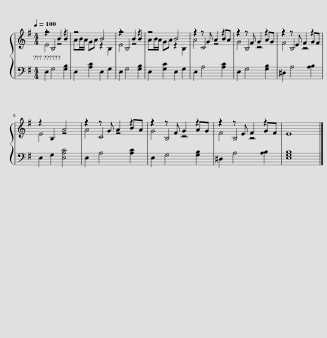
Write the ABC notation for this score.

X:1
%%score { ( 1 2 3 ) | 4 }
L:1/8
Q:1/4=100
M:4/4
I:linebreak $
K:G
V:1 treble
V:2 treble
V:3 treble
V:4 bass
V:1
 z4 B2 B2 | z4 B4 | z4 B2 B2 | z4 B4 | z2 z G A2 BA | %5
 z2 z F G2 AG | z2 z E F2 GF |$ z2 B,2 A4 | z2 z G A2 BA | z2 z F G2 AG | %10
 z2 z E F2 GF | E8 |] %12
V:2
 E4 z4 | AB/A/ GA z2 B,2 | E4 z4 | AB/A/ GA z2 B,2 | A4 z4 | %5
 G4 z4 | F4 z4 |$ E4 z4 | A4 z4 | G4 z4 | %10
 F4 z4 | x8 |] %12
V:3
 z2 B,4 z2 | x8 | z2 B,4 z2 | x8 | z2 C4 z2 | %5
 z2 B,4 z2 | z2 B,4 z2 |$ x8 | z2 C4 z2 | z2 B,4 z2 | %10
 z2 B,4 z2 | x8 |] %12
V:4
 E,2 G,4 [G,B,]2 | E,2 [A,C]2 E,2 G,2 | E,2 G,4 [G,B,]2 | E,2 [G,C]2 E,2 G,2 | E,2 A,4 [A,C]2 | %5
 E,2 G,4 [G,B,]2 | ^D,2 A,4 [A,B,]2 |$ E,2 G,2 [E,A,C]4 | E,2 A,4 [A,C]2 | E,2 G,4 [G,B,]2 | %10
 ^D,2 A,4 [A,B,]2 | [E,G,B,]8 |] %12
